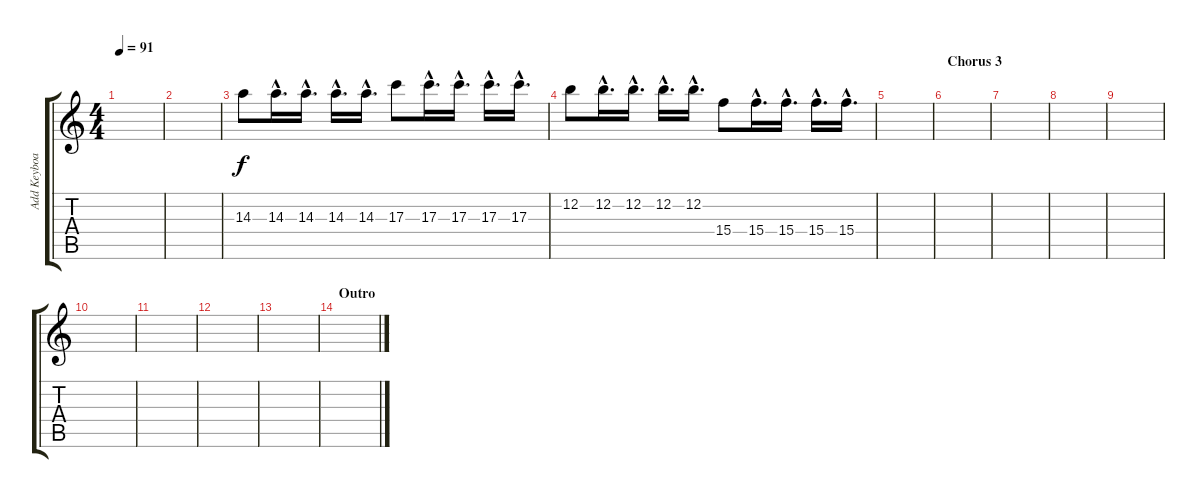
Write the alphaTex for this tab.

\track ("Add Keyboard [Pogo]" "Add Keyboa") {instrument guitarharmonics}
\staff {score tabs}
\tuning (E4 B3 G3 D3 A2 E2) {hide}
\ts (4 4)
\tempo 91
\clef g2
\ks c
|
|
14.3.8{volume 9 instrument fx1rain} 14.3{hac}.16{d} 14.3{hac}.16{d} 14.3{hac}.16{d} 14.3{hac}.16{d} 17.3.8 17.3{hac}.16{d} 17.3{hac}.16{d} 17.3{hac}.16{d} 17.3{hac}.16{d} |
12.2.8 12.2{hac}.16{d} 12.2{hac}.16{d} 12.2{hac}.16{d} 12.2{hac}.16{d} 15.4.8 15.4{hac}.16{d} 15.4{hac}.16{d} 15.4{hac}.16{d} 15.4{hac}.16{d} |
|
\section ("" "Chorus 3")
|
|
|
|
|
|
|
|
\section ("" "Outro")
